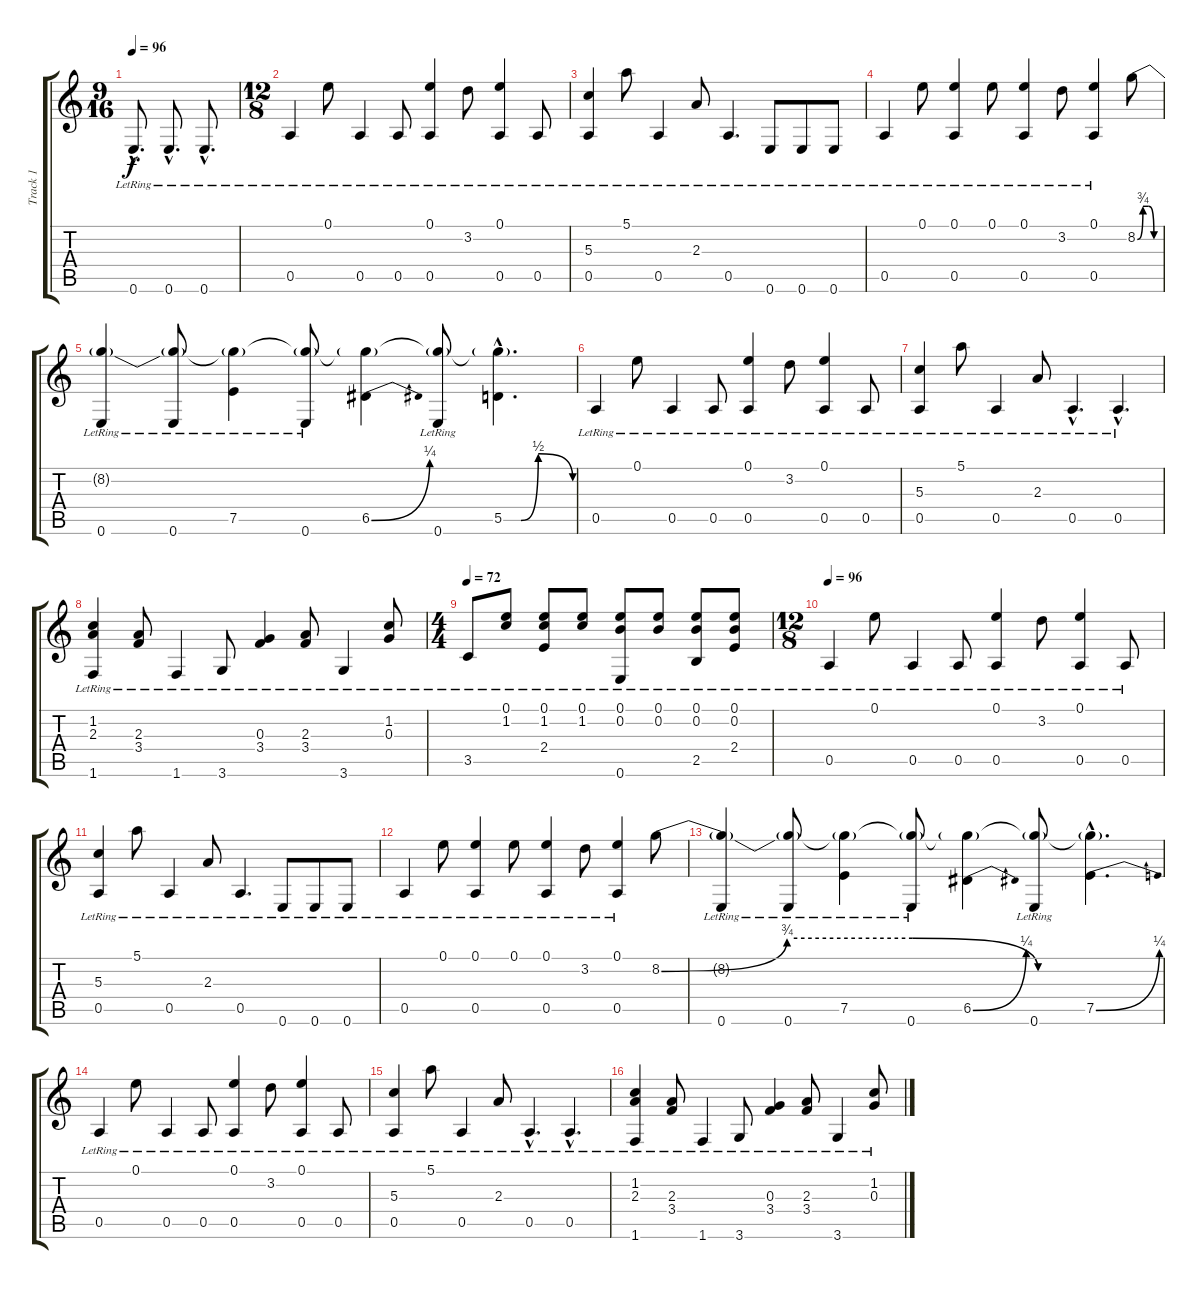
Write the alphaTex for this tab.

\track ("Track 1" "Track 1") {instrument acousticguitarsteel}
\staff {score tabs}
\tuning (E4 B3 G3 D3 A2 E2) {hide}
\ts (9 16)
\tempo 96
\clef g2
\ks c
0.6{hac lr}.8{d dy f instrument acousticguitarsteel} 0.6{hac lr}.8{d} 0.6{hac lr}.8{d} |
\ts (12 8)
0.5{lr}.4 0.1{lr}.8 0.5{lr}.4 0.5{lr}.8 (0.1{lr} 0.5{lr}).4 3.2{lr}.8 (0.1{lr} 0.5{lr}).4 0.5{lr}.8 |
(5.3{lr} 0.5{lr}).4 5.1{lr}.8 0.5{lr}.4 2.3{lr}.8 0.5{lr}.4{d} 0.6{lr}.8 0.6{lr}.8 0.6{lr}.8 |
0.5{lr}.4 0.1{lr}.8 (0.1{lr} 0.5{lr}).4 0.1{lr}.8 (0.1{lr} 0.5{lr}).4 3.2{lr}.8 (0.1{lr} 0.5{lr}).4 8.2{be (custom 0 0 15 3 30 3 45 0 60 0)}.8 |
(8.2{t} 0.6{lr}).4 (8.2{t} 0.6{lr}).8 (8.2{t} 7.5{lr}).4 (8.2{t} 0.6{lr}).8 (8.2{t} 6.5{be (bend 0 0 60 1)}).4 (8.2{t} 0.6{lr}).8 (8.2{hac t} 5.5{be (custom 0 0 15 0 30 2 60 0) hac}).4{d} |
0.5{lr}.4 0.1{lr}.8 0.5{lr}.4 0.5{lr}.8 (0.1{lr} 0.5{lr}).4 3.2{lr}.8 (0.1{lr} 0.5{lr}).4 0.5{lr}.8 |
(5.3{lr} 0.5{lr}).4 5.1{lr}.8 0.5{lr}.4 2.3{lr}.8 0.5{hac lr}.4{d} 0.5{hac lr}.4{d} |
(1.2{lr} 2.3{lr} 1.6{lr}).4 (2.3{lr} 3.4{lr}).8 1.6{lr}.4 3.6{lr}.8 (0.3{lr} 3.4{lr}).4 (2.3{lr} 3.4{lr}).8 3.6{lr}.4 (1.2{lr} 0.3{lr}).8 |
\ts (4 4)
\tempo 72
3.5{lr}.8 (0.1{lr} 1.2{lr}).8 (0.1{lr} 1.2{lr} 2.4{lr}).8 (0.1{lr} 1.2{lr}).8 (0.1{lr} 0.2{lr} 0.6{lr}).8 (0.1{lr} 0.2{lr}).8 (0.1{lr} 0.2{lr} 2.5{lr}).8 (0.1{lr} 0.2{lr} 2.4{lr}).8 |
\ts (12 8)
\tempo 96
0.5{lr}.4 0.1{lr}.8 0.5{lr}.4 0.5{lr}.8 (0.1{lr} 0.5{lr}).4 3.2{lr}.8 (0.1{lr} 0.5{lr}).4 0.5{lr}.8 |
(5.3{lr} 0.5{lr}).4 5.1{lr}.8 0.5{lr}.4 2.3{lr}.8 0.5{lr}.4{d} 0.6{lr}.8 0.6{lr}.8 0.6{lr}.8 |
0.5{lr}.4 0.1{lr}.8 (0.1{lr} 0.5{lr}).4 0.1{lr}.8 (0.1{lr} 0.5{lr}).4 3.2{lr}.8 (0.1{lr} 0.5{lr}).4 8.2{be (custom 0 0 15 3 30 3 45 0 60 0)}.8 |
(8.2{t} 0.6{lr}).4 (8.2{t} 0.6{lr}).8 (8.2{t} 7.5{lr}).4 (8.2{t} 0.6{lr}).8 (8.2{t} 6.5{be (bend 0 0 60 1)}).4 (8.2{t} 0.6{lr}).8 (8.2{hac t} 7.5{be (bend 0 0 60 1) hac}).4{d} |
0.5{lr}.4 0.1{lr}.8 0.5{lr}.4 0.5{lr}.8 (0.1{lr} 0.5{lr}).4 3.2{lr}.8 (0.1{lr} 0.5{lr}).4 0.5{lr}.8 |
(5.3{lr} 0.5{lr}).4 5.1{lr}.8 0.5{lr}.4 2.3{lr}.8 0.5{hac lr}.4{d} 0.5{hac lr}.4{d} |
(1.2{lr} 2.3{lr} 1.6{lr}).4 (2.3{lr} 3.4{lr}).8 1.6{lr}.4 3.6{lr}.8 (0.3{lr} 3.4{lr}).4 (2.3{lr} 3.4{lr}).8 3.6{lr}.4 (1.2{lr} 0.3{lr}).8
